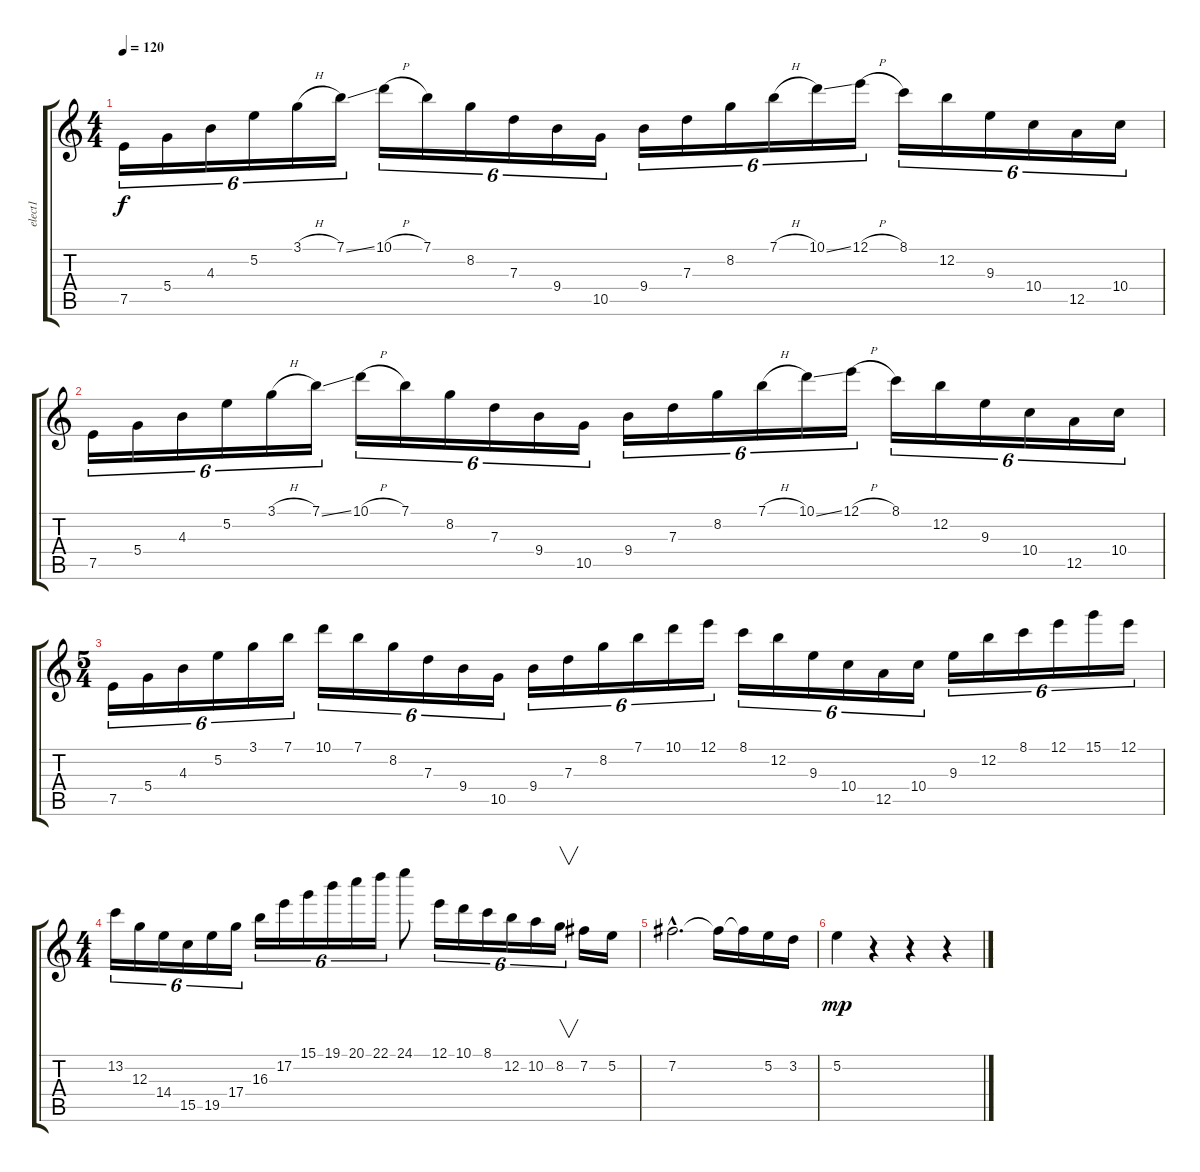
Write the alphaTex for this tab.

\track ("elect1" "elect1") {instrument distortionguitar}
\staff {score tabs}
\tuning (E4 B3 G3 D3 A2 E2) {hide}
\ts (4 4)
\tempo 120
\clef g2
\ks c
7.5.16{tu (6 4) dy f} 5.4.16{tu (6 4)} 4.3.16{tu (6 4)} 5.2.16{tu (6 4)} 3.1{h}.16{tu (6 4)} 7.1{ss}.16{tu (6 4)} 10.1{h}.16{tu (6 4)} 7.1.16{tu (6 4)} 8.2.16{tu (6 4)} 7.3.16{tu (6 4)} 9.4.16{tu (6 4)} 10.5.16{tu (6 4)} 9.4.16{tu (6 4)} 7.3.16{tu (6 4)} 8.2.16{tu (6 4)} 7.1{h}.16{tu (6 4)} 10.1{ss}.16{tu (6 4)} 12.1{h}.16{tu (6 4)} 8.1.16{tu (6 4)} 12.2.16{tu (6 4)} 9.3.16{tu (6 4)} 10.4.16{tu (6 4)} 12.5.16{tu (6 4)} 10.4.16{tu (6 4)} |
7.5.16{tu (6 4)} 5.4.16{tu (6 4)} 4.3.16{tu (6 4)} 5.2.16{tu (6 4)} 3.1{h}.16{tu (6 4)} 7.1{ss}.16{tu (6 4)} 10.1{h}.16{tu (6 4)} 7.1.16{tu (6 4)} 8.2.16{tu (6 4)} 7.3.16{tu (6 4)} 9.4.16{tu (6 4)} 10.5.16{tu (6 4)} 9.4.16{tu (6 4)} 7.3.16{tu (6 4)} 8.2.16{tu (6 4)} 7.1{h}.16{tu (6 4)} 10.1{ss}.16{tu (6 4)} 12.1{h}.16{tu (6 4)} 8.1.16{tu (6 4)} 12.2.16{tu (6 4)} 9.3.16{tu (6 4)} 10.4.16{tu (6 4)} 12.5.16{tu (6 4)} 10.4.16{tu (6 4)} |
\ts (5 4)
7.5.16{tu (6 4)} 5.4.16{tu (6 4)} 4.3.16{tu (6 4)} 5.2.16{tu (6 4)} 3.1.16{tu (6 4)} 7.1.16{tu (6 4)} 10.1.16{tu (6 4)} 7.1.16{tu (6 4)} 8.2.16{tu (6 4)} 7.3.16{tu (6 4)} 9.4.16{tu (6 4)} 10.5.16{tu (6 4)} 9.4.16{tu (6 4)} 7.3.16{tu (6 4)} 8.2.16{tu (6 4)} 7.1.16{tu (6 4)} 10.1.16{tu (6 4)} 12.1.16{tu (6 4)} 8.1.16{tu (6 4)} 12.2.16{tu (6 4)} 9.3.16{tu (6 4)} 10.4.16{tu (6 4)} 12.5.16{tu (6 4)} 10.4.16{tu (6 4)} 9.3.16{tu (6 4)} 12.2.16{tu (6 4)} 8.1.16{tu (6 4)} 12.1.16{tu (6 4)} 15.1.16{tu (6 4)} 12.1.16{tu (6 4)} |
\ts (4 4)
13.2.16{tu (6 4)} 12.3.16{tu (6 4)} 14.4.16{tu (6 4)} 15.5.16{tu (6 4)} 19.5.16{tu (6 4)} 17.4.16{tu (6 4)} 16.3.16{tu (6 4)} 17.2.16{tu (6 4)} 15.1.16{tu (6 4)} 19.1.16{tu (6 4)} 20.1.16{tu (6 4)} 22.1.16{tu (6 4)} 24.1.8 12.1.16{tu (6 4)} 10.1.16{tu (6 4)} 8.1.16{tu (6 4)} 12.2.16{tu (6 4)} 10.2.16{tu (6 4)} 8.2.16{v tu (6 4)} 7.2.16 5.2.16 |
7.2{hac}.2{d} 7.2{t}.16 7.2{t}.16 5.2.16 3.2.16 |
5.2.4{dy mp} r.4 r.4 r.4
